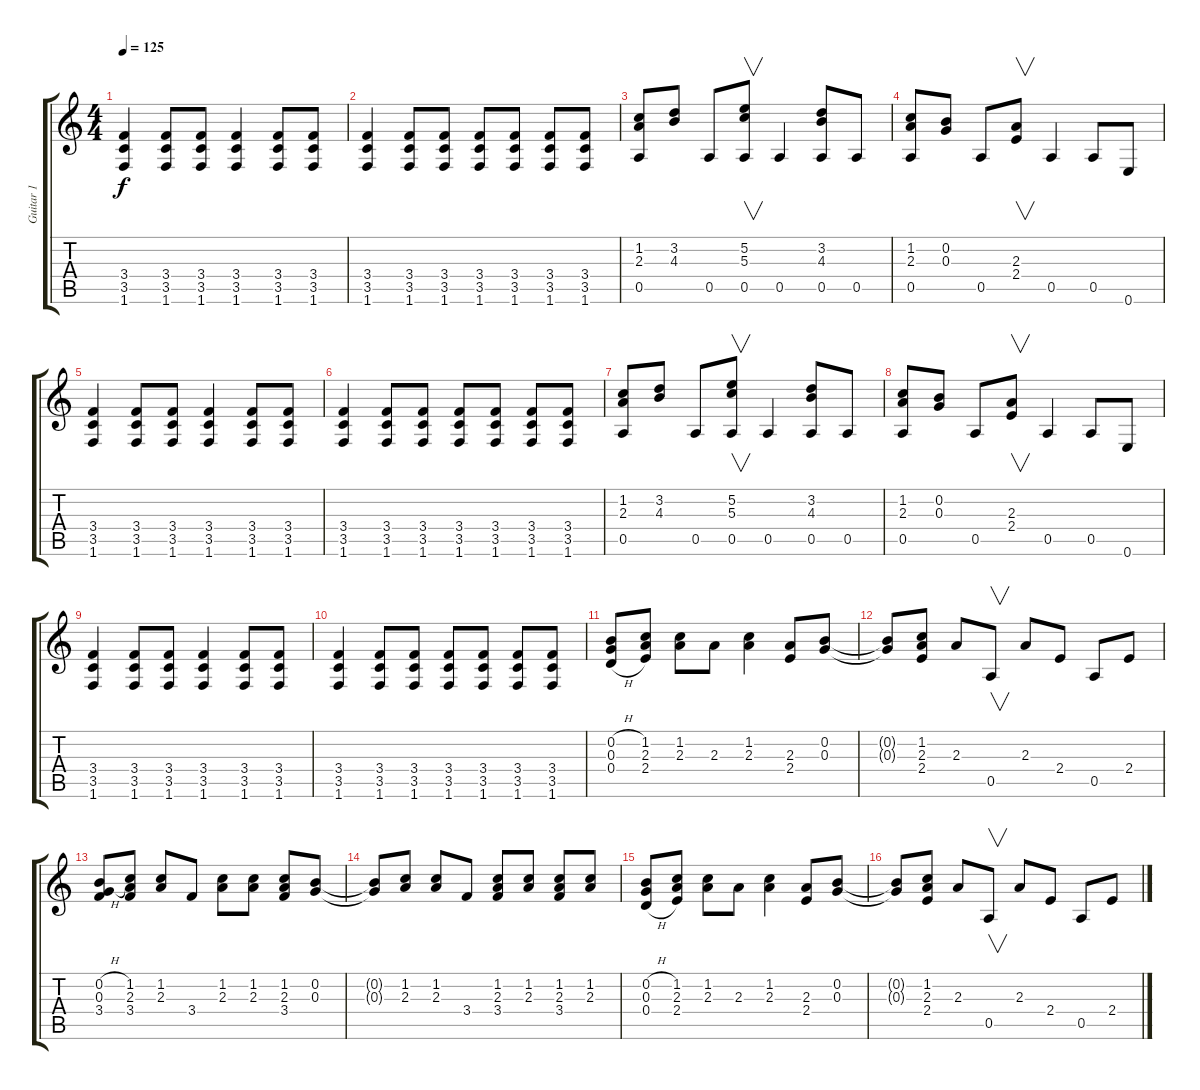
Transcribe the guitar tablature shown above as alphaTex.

\track ("Guitar 1" "Guitar 1") {instrument electricguitarclean}
\staff {score tabs}
\tuning (E4 B3 G3 D3 A2 E2) {hide}
\ts (4 4)
\tempo 125
\clef g2
\ks c
(3.4 3.5 1.6).4{dy f} (3.4 3.5 1.6).8 (3.4 3.5 1.6).8 (3.4 3.5 1.6).4 (3.4 3.5 1.6).8 (3.4 3.5 1.6).8 |
(3.4 3.5 1.6).4 (3.4 3.5 1.6).8 (3.4 3.5 1.6).8 (3.4 3.5 1.6).8 (3.4 3.5 1.6).8 (3.4 3.5 1.6).8 (3.4 3.5 1.6).8 |
(1.2 2.3 0.5).8 (3.2 4.3).8 0.5.8 (5.2 5.3 0.5).8{v} 0.5.4 (3.2 4.3 0.5).8 0.5.8 |
(1.2 2.3 0.5).8 (0.2 0.3).8 0.5.8 (2.3 2.4).8{v} 0.5.4 0.5.8 0.6.8 |
(3.4 3.5 1.6).4 (3.4 3.5 1.6).8 (3.4 3.5 1.6).8 (3.4 3.5 1.6).4 (3.4 3.5 1.6).8 (3.4 3.5 1.6).8 |
(3.4 3.5 1.6).4 (3.4 3.5 1.6).8 (3.4 3.5 1.6).8 (3.4 3.5 1.6).8 (3.4 3.5 1.6).8 (3.4 3.5 1.6).8 (3.4 3.5 1.6).8 |
(1.2 2.3 0.5).8 (3.2 4.3).8 0.5.8 (5.2 5.3 0.5).8{v} 0.5.4 (3.2 4.3 0.5).8 0.5.8 |
(1.2 2.3 0.5).8 (0.2 0.3).8 0.5.8 (2.3 2.4).8{v} 0.5.4 0.5.8 0.6.8 |
(3.4 3.5 1.6).4 (3.4 3.5 1.6).8 (3.4 3.5 1.6).8 (3.4 3.5 1.6).4 (3.4 3.5 1.6).8 (3.4 3.5 1.6).8 |
(3.4 3.5 1.6).4 (3.4 3.5 1.6).8 (3.4 3.5 1.6).8 (3.4 3.5 1.6).8 (3.4 3.5 1.6).8 (3.4 3.5 1.6).8 (3.4 3.5 1.6).8 |
(0.2{h} 0.3{h} 0.4{h}).8 (1.2 2.3 2.4).8 (1.2 2.3).8 2.3.8 (1.2 2.3).4 (2.3 2.4).8 (0.2 0.3).8 |
(0.2{t} 0.3{t}).8 (1.2 2.3 2.4).8 2.3.8 0.5.8{v} 2.3.8 2.4.8 0.5.8 2.4.8 |
(0.2{h} 0.3{h} 3.4).8 (1.2 2.3 3.4).8 (1.2 2.3).8 3.4.8 (1.2 2.3).8 (1.2 2.3).8 (1.2 2.3 3.4).8 (0.2 0.3).8 |
(0.2{t} 0.3{t}).8 (1.2 2.3).8 (1.2 2.3).8 3.4.8 (1.2 2.3 3.4).8 (1.2 2.3).8 (1.2 2.3 3.4).8 (1.2 2.3).8 |
(0.2{h} 0.3{h} 0.4{h}).8 (1.2 2.3 2.4).8 (1.2 2.3).8 2.3.8 (1.2 2.3).4 (2.3 2.4).8 (0.2 0.3).8 |
(0.2{t} 0.3{t}).8 (1.2 2.3 2.4).8 2.3.8 0.5.8{v} 2.3.8 2.4.8 0.5.8 2.4.8
